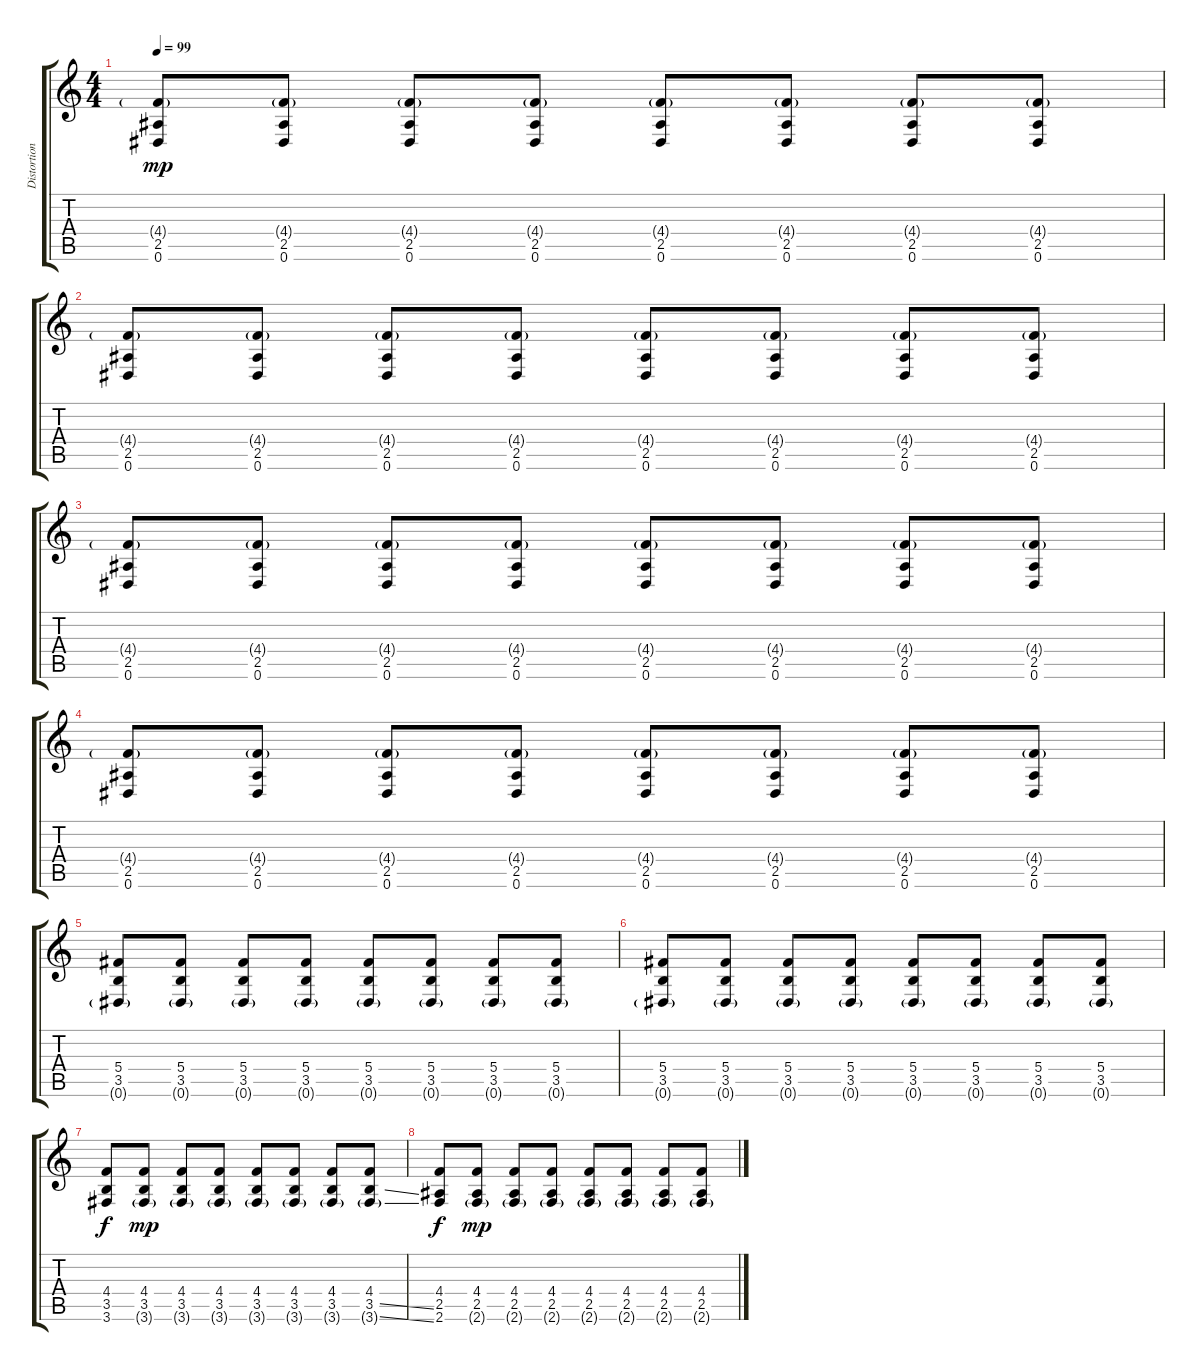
\track ("Distortion Guitar" "Distortion") {instrument distortionguitar}
\staff {score tabs}
\tuning (Eb4 Bb3 Gb3 Db3 Ab2 Eb2) {hide}
\ts (4 4)
\tempo 99
\clef g2
\ks c
(4.4{g} 2.5 0.6).8{dy mp} (4.4{g} 2.5 0.6).8 (4.4{g} 2.5 0.6).8 (4.4{g} 2.5 0.6).8 (4.4{g} 2.5 0.6).8 (4.4{g} 2.5 0.6).8 (4.4{g} 2.5 0.6).8 (4.4{g} 2.5 0.6).8 |
(4.4{g} 2.5 0.6).8 (4.4{g} 2.5 0.6).8 (4.4{g} 2.5 0.6).8 (4.4{g} 2.5 0.6).8 (4.4{g} 2.5 0.6).8 (4.4{g} 2.5 0.6).8 (4.4{g} 2.5 0.6).8 (4.4{g} 2.5 0.6).8 |
(4.4{g} 2.5 0.6).8 (4.4{g} 2.5 0.6).8 (4.4{g} 2.5 0.6).8 (4.4{g} 2.5 0.6).8 (4.4{g} 2.5 0.6).8 (4.4{g} 2.5 0.6).8 (4.4{g} 2.5 0.6).8 (4.4{g} 2.5 0.6).8 |
(4.4{g} 2.5 0.6).8 (4.4{g} 2.5 0.6).8 (4.4{g} 2.5 0.6).8 (4.4{g} 2.5 0.6).8 (4.4{g} 2.5 0.6).8 (4.4{g} 2.5 0.6).8 (4.4{g} 2.5 0.6).8 (4.4{g} 2.5 0.6).8 |
(5.4 3.5 0.6{g}).8 (5.4 3.5 0.6{g}).8 (5.4 3.5 0.6{g}).8 (5.4 3.5 0.6{g}).8 (5.4 3.5 0.6{g}).8 (5.4 3.5 0.6{g}).8 (5.4 3.5 0.6{g}).8 (5.4 3.5 0.6{g}).8 |
(5.4 3.5 0.6{g}).8 (5.4 3.5 0.6{g}).8 (5.4 3.5 0.6{g}).8 (5.4 3.5 0.6{g}).8 (5.4 3.5 0.6{g}).8 (5.4 3.5 0.6{g}).8 (5.4 3.5 0.6{g}).8 (5.4 3.5 0.6{g}).8 |
(4.4 3.5 3.6).8{dy f} (4.4 3.5 3.6{g}).8{dy mp} (4.4 3.5 3.6{g}).8 (4.4 3.5 3.6{g}).8 (4.4 3.5 3.6{g}).8 (4.4 3.5 3.6{g}).8 (4.4 3.5 3.6{g}).8 (4.4 3.5{ss} 3.6{ss g}).8 |
(4.4 2.5 2.6).8{dy f} (4.4 2.5 2.6{g}).8{dy mp} (4.4 2.5 2.6{g}).8 (4.4 2.5 2.6{g}).8 (4.4 2.5 2.6{g}).8 (4.4 2.5 2.6{g}).8 (4.4 2.5 2.6{g}).8 (4.4 2.5 2.6{g}).8
